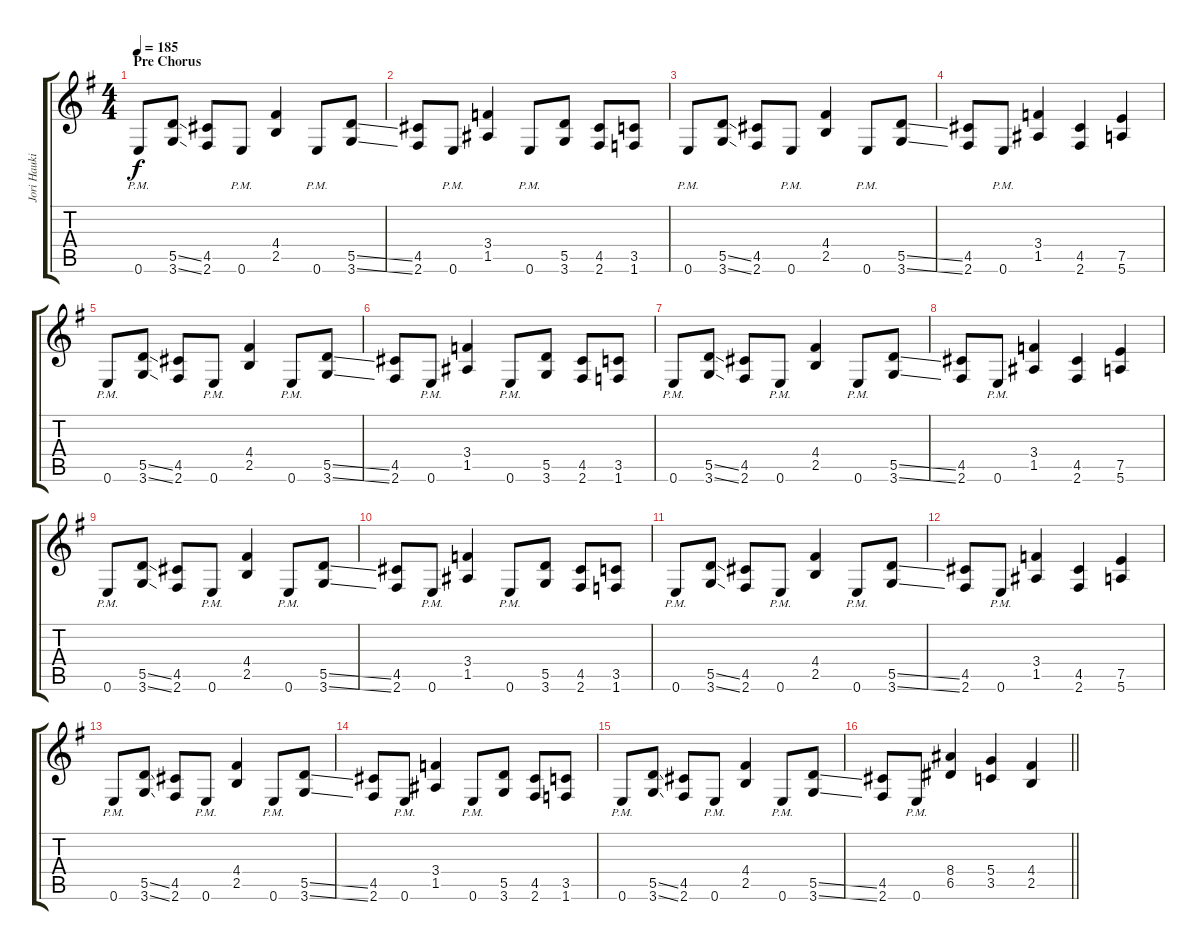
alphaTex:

\track ("Jori Haukio (guitar)" "Jori Hauki") {instrument distortionguitar}
\staff {score tabs}
\tuning (E4 B3 G3 D3 A2 E2) {hide}
\ts (4 4)
\section ("" "Pre Chorus")
\tempo 185
\clef g2
\ks eminor
0.6{pm}.8{dy f} (5.5{ss} 3.6{ss}).8 (4.5 2.6).8 0.6{pm}.8 (4.4 2.5).4 0.6{pm}.8 (5.5{ss} 3.6{ss}).8 |
(4.5 2.6).8 0.6{pm}.8 (3.4 1.5).4 0.6{pm}.8 (5.5 3.6).8 (4.5 2.6).8 (3.5 1.6).8 |
0.6{pm}.8 (5.5{ss} 3.6{ss}).8 (4.5 2.6).8 0.6{pm}.8 (4.4 2.5).4 0.6{pm}.8 (5.5{ss} 3.6{ss}).8 |
(4.5 2.6).8 0.6{pm}.8 (3.4 1.5).4 (4.5 2.6).4 (7.5 5.6).4 |
0.6{pm}.8 (5.5{ss} 3.6{ss}).8 (4.5 2.6).8 0.6{pm}.8 (4.4 2.5).4 0.6{pm}.8 (5.5{ss} 3.6{ss}).8 |
(4.5 2.6).8 0.6{pm}.8 (3.4 1.5).4 0.6{pm}.8 (5.5 3.6).8 (4.5 2.6).8 (3.5 1.6).8 |
0.6{pm}.8 (5.5{ss} 3.6{ss}).8 (4.5 2.6).8 0.6{pm}.8 (4.4 2.5).4 0.6{pm}.8 (5.5{ss} 3.6{ss}).8 |
(4.5 2.6).8 0.6{pm}.8 (3.4 1.5).4 (4.5 2.6).4 (7.5 5.6).4 |
0.6{pm}.8 (5.5{ss} 3.6{ss}).8 (4.5 2.6).8 0.6{pm}.8 (4.4 2.5).4 0.6{pm}.8 (5.5{ss} 3.6{ss}).8 |
(4.5 2.6).8 0.6{pm}.8 (3.4 1.5).4 0.6{pm}.8 (5.5 3.6).8 (4.5 2.6).8 (3.5 1.6).8 |
0.6{pm}.8 (5.5{ss} 3.6{ss}).8 (4.5 2.6).8 0.6{pm}.8 (4.4 2.5).4 0.6{pm}.8 (5.5{ss} 3.6{ss}).8 |
(4.5 2.6).8 0.6{pm}.8 (3.4 1.5).4 (4.5 2.6).4 (7.5 5.6).4 |
0.6{pm}.8 (5.5{ss} 3.6{ss}).8 (4.5 2.6).8 0.6{pm}.8 (4.4 2.5).4 0.6{pm}.8 (5.5{ss} 3.6{ss}).8 |
(4.5 2.6).8 0.6{pm}.8 (3.4 1.5).4 0.6{pm}.8 (5.5 3.6).8 (4.5 2.6).8 (3.5 1.6).8 |
0.6{pm}.8 (5.5{ss} 3.6{ss}).8 (4.5 2.6).8 0.6{pm}.8 (4.4 2.5).4 0.6{pm}.8 (5.5{ss} 3.6{ss}).8 |
\barLineRight lightlight
(4.5 2.6).8 0.6{pm}.8 (8.4 6.5).4 (5.4 3.5).4 (4.4 2.5).4
